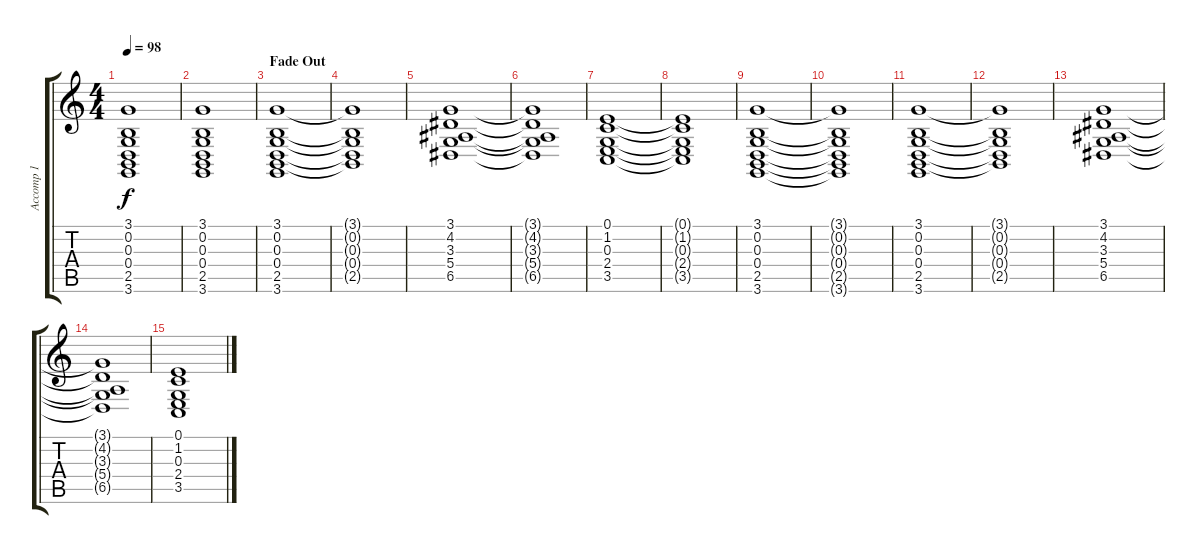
\track ("Accomp 1" "Accomp 1") {instrument lead2sawtooth}
\staff {score tabs}
\tuning (E4 B3 G3 D3 A2 E2) {hide}
\ts (4 4)
\tempo 98
\clef g2
\ks c
(3.1 0.2 0.3 0.4 2.5 3.6).1{dy f} |
(3.1 0.2 0.3 0.4 2.5 3.6).1 |
\section ("" "Fade Out")
(3.1 0.2 0.3 0.4 2.5 3.6).1 |
(3.1{t} 0.2{t} 0.3{t} 0.4{t} 2.5{t}).1 |
(3.1 4.2 3.3 5.4 6.5).1 |
(3.1{t} 4.2{t} 3.3{t} 5.4{t} 6.5{t}).1 |
(0.1 1.2 0.3 2.4 3.5).1 |
(0.1{t} 1.2{t} 0.3{t} 2.4{t} 3.5{t}).1 |
(3.1 0.2 0.3 0.4 2.5 3.6).1 |
(3.1{t} 0.2{t} 0.3{t} 0.4{t} 2.5{t} 3.6{t}).1 |
(3.1 0.2 0.3 0.4 2.5 3.6).1 |
(3.1{t} 0.2{t} 0.3{t} 0.4{t} 2.5{t}).1{volume 3} |
(3.1 4.2 3.3 5.4 6.5).1 |
(3.1{t} 4.2{t} 3.3{t} 5.4{t} 6.5{t}).1{volume 0} |
(0.1 1.2 0.3 2.4 3.5).1
